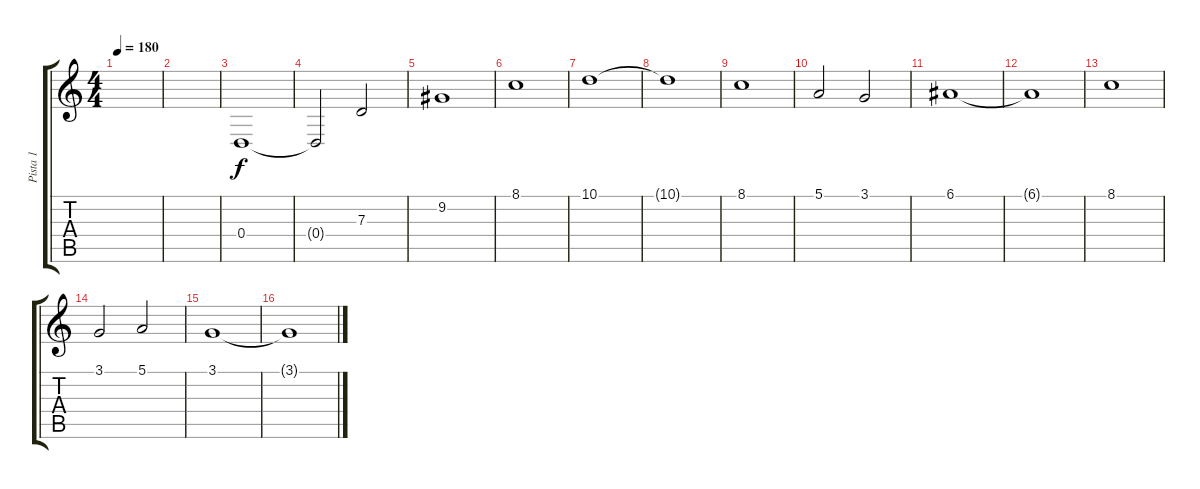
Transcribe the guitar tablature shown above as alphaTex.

\track ("Pista 1" "Pista 1") {instrument stringensemble2}
\staff {score tabs}
\tuning (E4 B3 G3 D3 A2 E2) {hide}
\ts (4 4)
\tempo 180
\clef g2
\ks c
|
|
0.4.1 |
0.4{t}.2 7.3.2 |
9.2.1 |
8.1.1 |
10.1.1 |
10.1{t}.1 |
8.1.1 |
5.1.2 3.1.2 |
6.1.1 |
6.1{t}.1 |
8.1.1 |
3.1.2 5.1.2 |
3.1.1 |
3.1{t}.1
